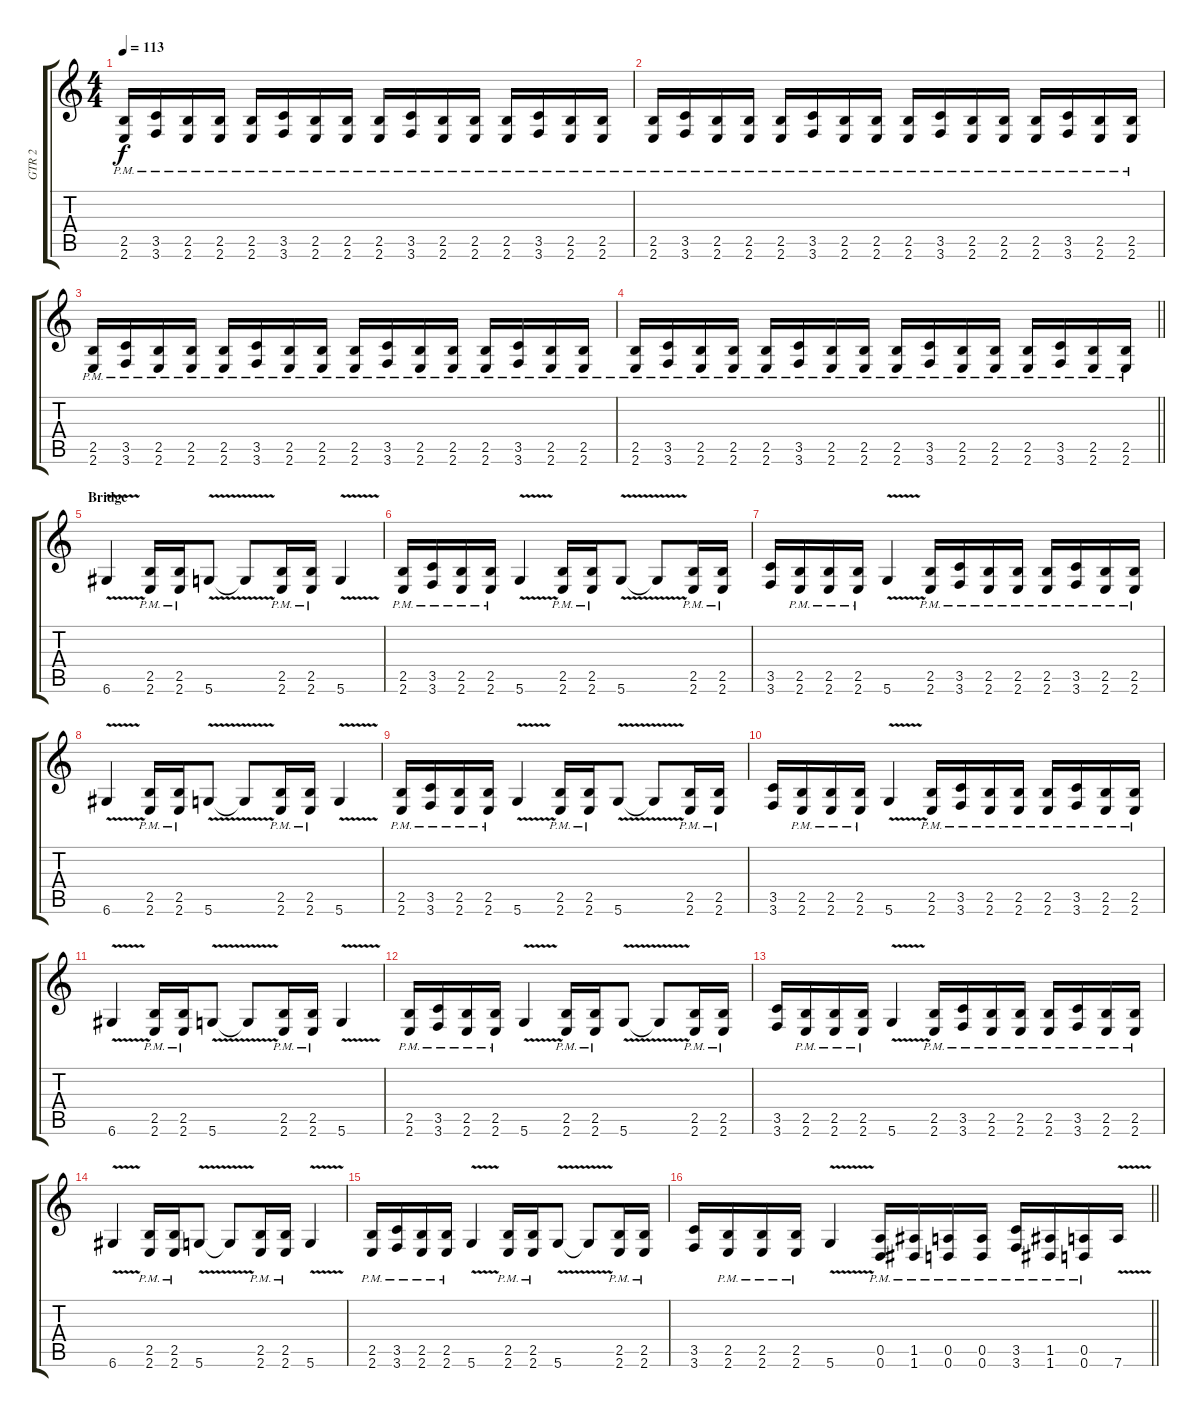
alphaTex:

\track ("GTR 2" "GTR 2") {instrument overdrivenguitar bank 255}
\staff {score tabs}
\tuning (E4 B3 G3 D3 A2 D2) {hide}
\ts (4 4)
\tempo 113
\clef g2
\ks c
(2.5{pm} 2.6{pm}).16{dy f} (3.5{pm} 3.6{pm}).16 (2.5{pm} 2.6{pm}).16 (2.5{pm} 2.6{pm}).16 (2.5{pm} 2.6{pm}).16 (3.5{pm} 3.6{pm}).16 (2.5{pm} 2.6{pm}).16 (2.5{pm} 2.6{pm}).16 (2.5{pm} 2.6{pm}).16 (3.5{pm} 3.6{pm}).16 (2.5{pm} 2.6{pm}).16 (2.5{pm} 2.6{pm}).16 (2.5{pm} 2.6{pm}).16 (3.5{pm} 3.6{pm}).16 (2.5{pm} 2.6{pm}).16 (2.5{pm} 2.6{pm}).16 |
(2.5{pm} 2.6{pm}).16 (3.5{pm} 3.6{pm}).16 (2.5{pm} 2.6{pm}).16 (2.5{pm} 2.6{pm}).16 (2.5{pm} 2.6{pm}).16 (3.5{pm} 3.6{pm}).16 (2.5{pm} 2.6{pm}).16 (2.5{pm} 2.6{pm}).16 (2.5{pm} 2.6{pm}).16 (3.5{pm} 3.6{pm}).16 (2.5{pm} 2.6{pm}).16 (2.5{pm} 2.6{pm}).16 (2.5{pm} 2.6{pm}).16 (3.5{pm} 3.6{pm}).16 (2.5{pm} 2.6{pm}).16 (2.5{pm} 2.6{pm}).16 |
(2.5{pm} 2.6{pm}).16 (3.5{pm} 3.6{pm}).16 (2.5{pm} 2.6{pm}).16 (2.5{pm} 2.6{pm}).16 (2.5{pm} 2.6{pm}).16 (3.5{pm} 3.6{pm}).16 (2.5{pm} 2.6{pm}).16 (2.5{pm} 2.6{pm}).16 (2.5{pm} 2.6{pm}).16 (3.5{pm} 3.6{pm}).16 (2.5{pm} 2.6{pm}).16 (2.5{pm} 2.6{pm}).16 (2.5{pm} 2.6{pm}).16 (3.5{pm} 3.6{pm}).16 (2.5{pm} 2.6{pm}).16 (2.5{pm} 2.6{pm}).16 |
\barLineRight lightlight
(2.5{pm} 2.6{pm}).16 (3.5{pm} 3.6{pm}).16 (2.5{pm} 2.6{pm}).16 (2.5{pm} 2.6{pm}).16 (2.5{pm} 2.6{pm}).16 (3.5{pm} 3.6{pm}).16 (2.5{pm} 2.6{pm}).16 (2.5{pm} 2.6{pm}).16 (2.5{pm} 2.6{pm}).16 (3.5{pm} 3.6{pm}).16 (2.5{pm} 2.6{pm}).16 (2.5{pm} 2.6{pm}).16 (2.5{pm} 2.6{pm}).16 (3.5{pm} 3.6{pm}).16 (2.5{pm} 2.6{pm}).16 (2.5{pm} 2.6{pm}).16 |
\section ("" "Bridge")
6.6{v}.4 (2.5{pm} 2.6{pm}).16 (2.5{pm} 2.6{pm}).16 5.6{v}.8 5.6{t}.8 (2.5{pm} 2.6{pm}).16 (2.5{pm} 2.6{pm}).16 5.6{v}.4 |
(2.5{pm} 2.6{pm}).16 (3.5{pm} 3.6{pm}).16 (2.5{pm} 2.6{pm}).16 (2.5{pm} 2.6{pm}).16 5.6{v}.4 (2.5{pm} 2.6{pm}).16 (2.5{pm} 2.6{pm}).16 5.6{v}.8 5.6{t}.8 (2.5{pm} 2.6{pm}).16 (2.5{pm} 2.6{pm}).16 |
(3.5 3.6).16 (2.5{pm} 2.6{pm}).16 (2.5{pm} 2.6{pm}).16 (2.5{pm} 2.6{pm}).16 5.6{v}.4 (2.5{pm} 2.6{pm}).16 (3.5{pm} 3.6{pm}).16 (2.5{pm} 2.6{pm}).16 (2.5{pm} 2.6{pm}).16 (2.5{pm} 2.6{pm}).16 (3.5{pm} 3.6{pm}).16 (2.5{pm} 2.6{pm}).16 (2.5{pm} 2.6{pm}).16 |
6.6{v}.4 (2.5{pm} 2.6{pm}).16 (2.5{pm} 2.6{pm}).16 5.6{v}.8 5.6{t}.8 (2.5{pm} 2.6{pm}).16 (2.5{pm} 2.6{pm}).16 5.6{v}.4 |
(2.5{pm} 2.6{pm}).16 (3.5{pm} 3.6{pm}).16 (2.5{pm} 2.6{pm}).16 (2.5{pm} 2.6{pm}).16 5.6{v}.4 (2.5{pm} 2.6{pm}).16 (2.5{pm} 2.6{pm}).16 5.6{v}.8 5.6{t}.8 (2.5{pm} 2.6{pm}).16 (2.5{pm} 2.6{pm}).16 |
(3.5 3.6).16 (2.5{pm} 2.6{pm}).16 (2.5{pm} 2.6{pm}).16 (2.5{pm} 2.6{pm}).16 5.6{v}.4 (2.5{pm} 2.6{pm}).16 (3.5{pm} 3.6{pm}).16 (2.5{pm} 2.6{pm}).16 (2.5{pm} 2.6{pm}).16 (2.5{pm} 2.6{pm}).16 (3.5{pm} 3.6{pm}).16 (2.5{pm} 2.6{pm}).16 (2.5{pm} 2.6{pm}).16 |
6.6{v}.4 (2.5{pm} 2.6{pm}).16 (2.5{pm} 2.6{pm}).16 5.6{v}.8 5.6{t}.8 (2.5{pm} 2.6{pm}).16 (2.5{pm} 2.6{pm}).16 5.6{v}.4 |
(2.5{pm} 2.6{pm}).16 (3.5{pm} 3.6{pm}).16 (2.5{pm} 2.6{pm}).16 (2.5{pm} 2.6{pm}).16 5.6{v}.4 (2.5{pm} 2.6{pm}).16 (2.5{pm} 2.6{pm}).16 5.6{v}.8 5.6{t}.8 (2.5{pm} 2.6{pm}).16 (2.5{pm} 2.6{pm}).16 |
(3.5 3.6).16 (2.5{pm} 2.6{pm}).16 (2.5{pm} 2.6{pm}).16 (2.5{pm} 2.6{pm}).16 5.6{v}.4 (2.5{pm} 2.6{pm}).16 (3.5{pm} 3.6{pm}).16 (2.5{pm} 2.6{pm}).16 (2.5{pm} 2.6{pm}).16 (2.5{pm} 2.6{pm}).16 (3.5{pm} 3.6{pm}).16 (2.5{pm} 2.6{pm}).16 (2.5{pm} 2.6{pm}).16 |
6.6{v}.4 (2.5{pm} 2.6{pm}).16 (2.5{pm} 2.6{pm}).16 5.6{v}.8 5.6{t}.8 (2.5{pm} 2.6{pm}).16 (2.5{pm} 2.6{pm}).16 5.6{v}.4 |
(2.5{pm} 2.6{pm}).16 (3.5{pm} 3.6{pm}).16 (2.5{pm} 2.6{pm}).16 (2.5{pm} 2.6{pm}).16 5.6{v}.4 (2.5{pm} 2.6{pm}).16 (2.5{pm} 2.6{pm}).16 5.6{v}.8 5.6{t}.8 (2.5{pm} 2.6{pm}).16 (2.5{pm} 2.6{pm}).16 |
\barLineRight lightlight
(3.5 3.6).16 (2.5{pm} 2.6{pm}).16 (2.5{pm} 2.6{pm}).16 (2.5{pm} 2.6{pm}).16 5.6{v}.4 (0.5{pm} 0.6{pm}).16 (1.5{pm} 1.6{pm}).16 (0.5{pm} 0.6{pm}).16 (0.5{pm} 0.6{pm}).16 (3.5{pm} 3.6{pm}).16 (1.5{pm} 1.6{pm}).16 (0.5{pm} 0.6{pm}).16 7.6{v}.16
